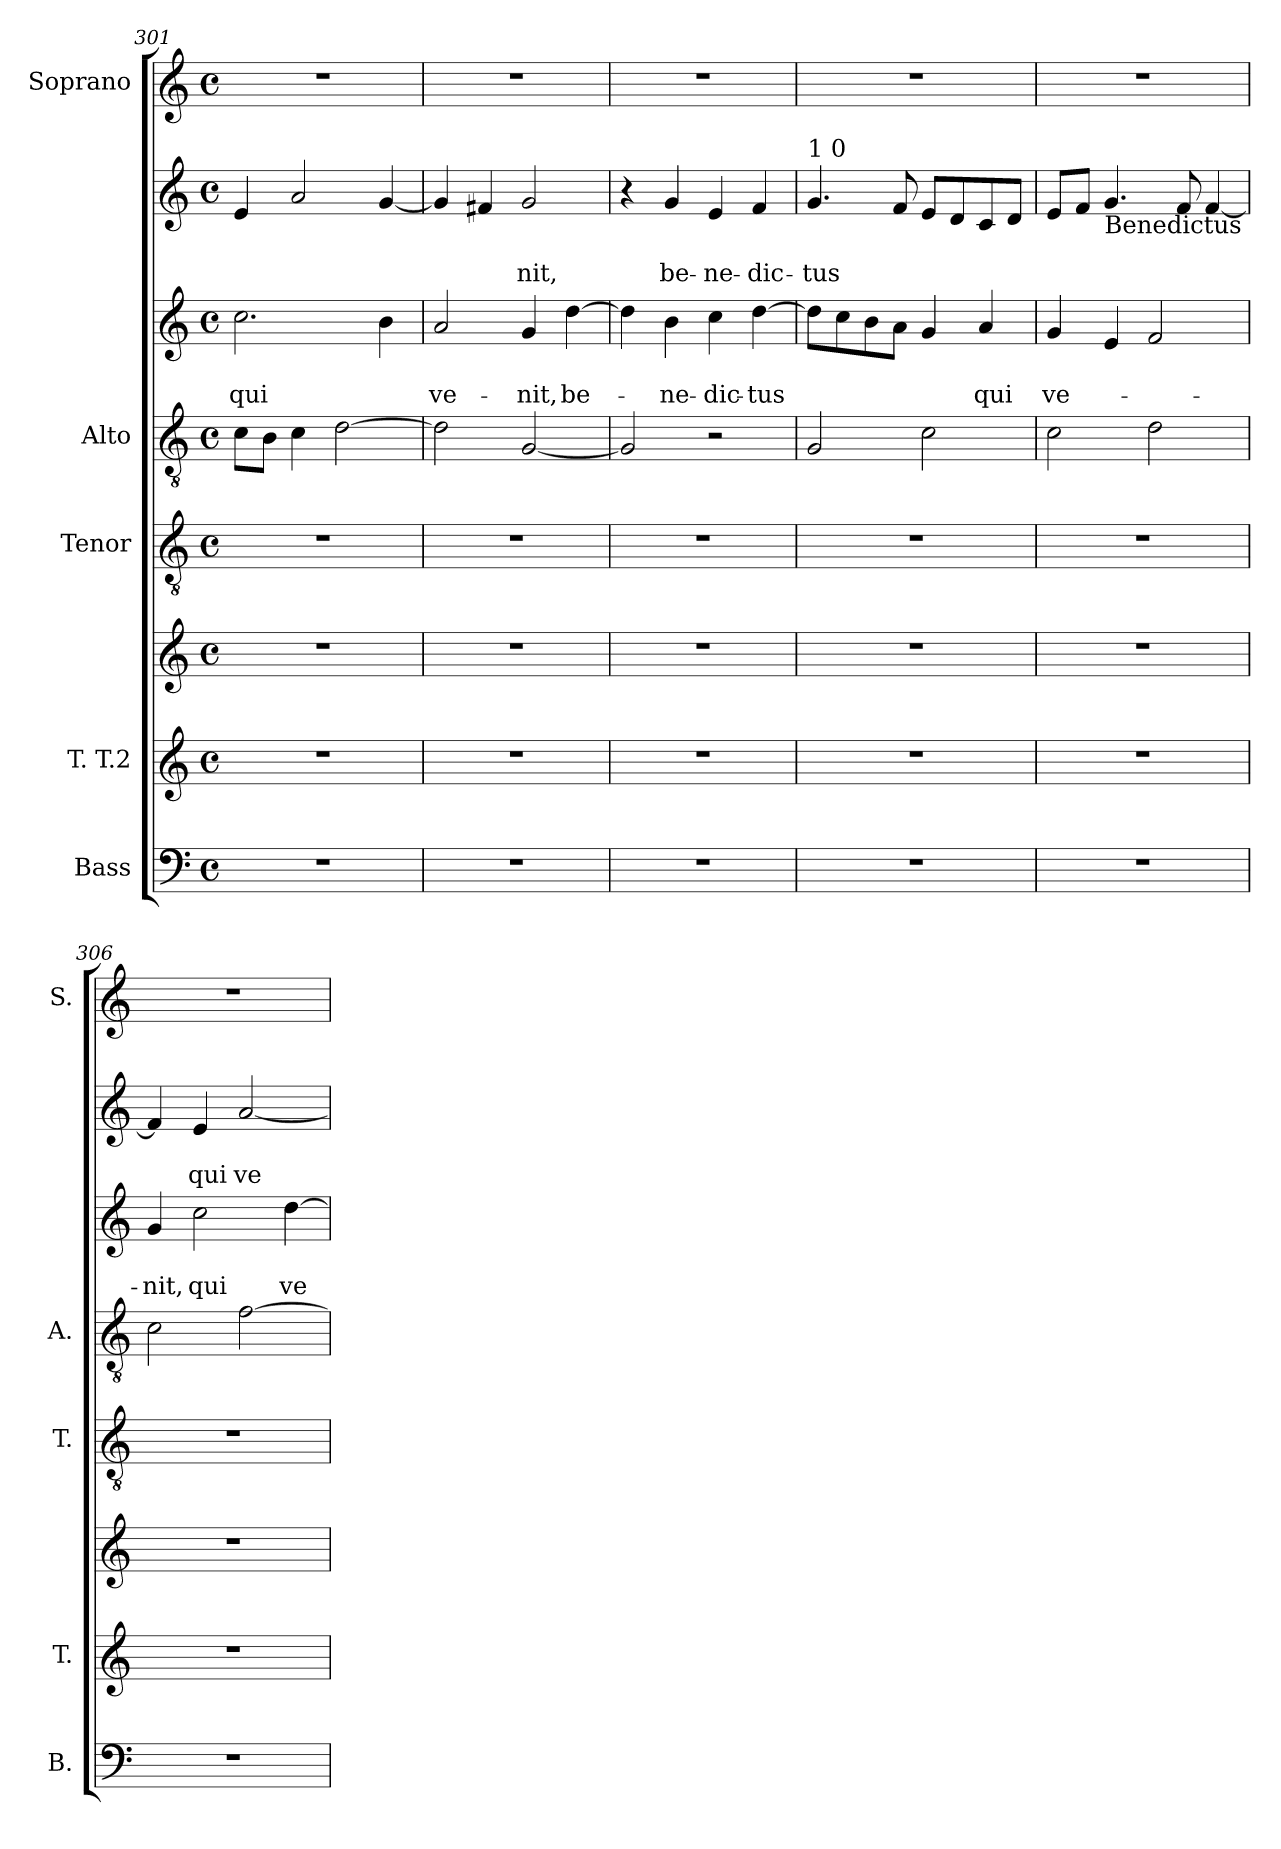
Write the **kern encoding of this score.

**kern	**kern	**kern	**kern	**kern	**kern	**text	**text	**kern	**text	**text	**kern
*part7	*part6	*part6	*part5	*part4	*part3	*part3	*part3	*part2	*part2	*part2	*part1
*staff8	*staff7	*staff6	*staff5	*staff4	*staff3	*staff3	*staff3	*staff2	*staff2	*staff2	*staff1
*I"Bass	*I"T. T.2	*	*I"Tenor	*I"Alto	*	*	*	*	*	*	*I"Soprano
*I'B.	*I'T.	*	*I'T.	*I'A.	*	*	*	*	*	*	*I'S.
*clefF4	*clefG2	*clefG2	*clefGv2	*clefGv2	*clefG2	*	*	*clefG2	*	*	*clefG2
*k[]	*k[]	*k[]	*k[]	*k[]	*k[]	*	*	*k[]	*	*	*k[]
*C:	*C:	*C:	*C:	*C:	*C:	*	*	*C:	*	*	*C:
*M4/4	*M4/4	*M4/4	*M4/4	*M4/4	*M4/4	*	*	*M4/4	*	*	*M4/4
*met(c)	*met(c)	*met(c)	*met(c)	*met(c)	*met(c)	*	*	*met(c)	*	*	*met(c)
=301	=301	=301	=301	=301	=301	=301	=301	=301	=301	=301	=301
!	!	!	!	!	!	!	!LO:LY:b	!	!	!	!
1r	1r	1r	1r	8c\L	2.cc\	.	qui	4e/	.	.	1r
.	.	.	.	8B\J	.	.	.	.	.	.	.
.	.	.	.	4c\	.	.	.	2a/	.	.	.
.	.	.	.	[>2d\	.	.	.	.	.	.	.
.	.	.	.	.	4b\	.	.	[<4g/	.	.	.
=302	=302	=302	=302	=302	=302	=302	=302	=302	=302	=302	=302
!	!	!	!	!	!	!	!LO:LY:b	!	!	!	!
1r	1r	1r	1r	2d\]	2a/	.	ve-	4g/]	.	.	1r
.	.	.	.	.	.	.	.	4f#X/	.	.	.
!	!	!	!	!	!	!	!LO:LY:b	!	!	!LO:LY:b	!
.	.	.	.	[<2G/	4g/	.	-nit,	2g/	.	-nit,	.
!	!	!	!	!	!	!	!LO:LY:b	!	!	!	!
.	.	.	.	.	[>4dd\	.	be-	.	.	.	.
=303	=303	=303	=303	=303	=303	=303	=303	=303	=303	=303	=303
1r	1r	1r	1r	2G/]	4dd\]	.	.	4r	.	.	1r
!	!	!	!	!	!	!	!LO:LY:b	!	!	!LO:LY:b	!
.	.	.	.	.	4b\	.	-ne-	4g/	.	be-	.
!	!	!	!	!	!	!	!LO:LY:b	!	!	!LO:LY:b	!
.	.	.	.	2r	4cc\	.	-dic-	4e/	.	-ne-	.
!	!	!	!	!	!	!	!LO:LY:b	!	!	!LO:LY:b	!
.	.	.	.	.	[<4dd\	.	-tus	4f/	.	-dic-	.
!!LO:PB:g=z
=304	=304	=304	=304	=304	=304	=304	=304	=304	=304	=304	=304
!	!	!	!	!	!	!	!	!LO:TX:a:t=1 0	!	!	!
!	!	!	!	!	!	!	!	!	!	!LO:LY:b	!
1r	1r	1r	1r	2G/	8dd\L]	.	.	4.g/	.	-tus	1r
.	.	.	.	.	8cc\	.	.	.	.	.	.
.	.	.	.	.	8b\	.	.	.	.	.	.
.	.	.	.	.	8a\J	.	.	8f/	.	.	.
.	.	.	.	2c\	4g/	.	.	8e/L	.	.	.
.	.	.	.	.	.	.	.	8d/	.	.	.
!	!	!	!	!	!	!	!LO:LY:b	!	!	!	!
.	.	.	.	.	4a/	.	qui	8c/	.	.	.
.	.	.	.	.	.	.	.	8d/J	.	.	.
=305	=305	=305	=305	=305	=305	=305	=305	=305	=305	=305	=305
!	!	!	!	!	!	!	!LO:LY:b	!	!	!	!
1r	1r	1r	1r	2c\	4g/	.	ve-	8e/L	.	.	1r
.	.	.	.	.	.	.	.	8f/J	.	.	.
!	!	!	!	!	!	!	!	!LO:TX:b:t=Benedictus	!	!	!
.	.	.	.	.	4e/	.	.	4.g/	.	.	.
.	.	.	.	2d\	2f/	.	.	.	.	.	.
.	.	.	.	.	.	.	.	8f/	.	.	.
.	.	.	.	.	.	.	.	[<4f/	.	.	.
=306	=306	=306	=306	=306	=306	=306	=306	=306	=306	=306	=306
!	!	!	!	!	!	!	!LO:LY:b	!	!	!	!
1r	1r	1r	1r	2c\	4g/	.	-nit,	4f/]	.	.	1r
!	!	!	!	!	!	!	!LO:LY:b	!	!	!LO:LY:b	!
.	.	.	.	.	2cc\	.	qui	4e/	.	qui	.
!	!	!	!	!	!	!	!	!	!	!LO:LY:b	!
.	.	.	.	[>2f\	.	.	.	[<2a/	.	ve-	.
!	!	!	!	!	!	!	!LO:LY:b	!	!	!	!
.	.	.	.	.	[>4dd\	.	ve-	.	.	.	.
=	=	=	=	=	=	=	=	=	=	=	=
*-	*-	*-	*-	*-	*-	*-	*-	*-	*-	*-	*-
